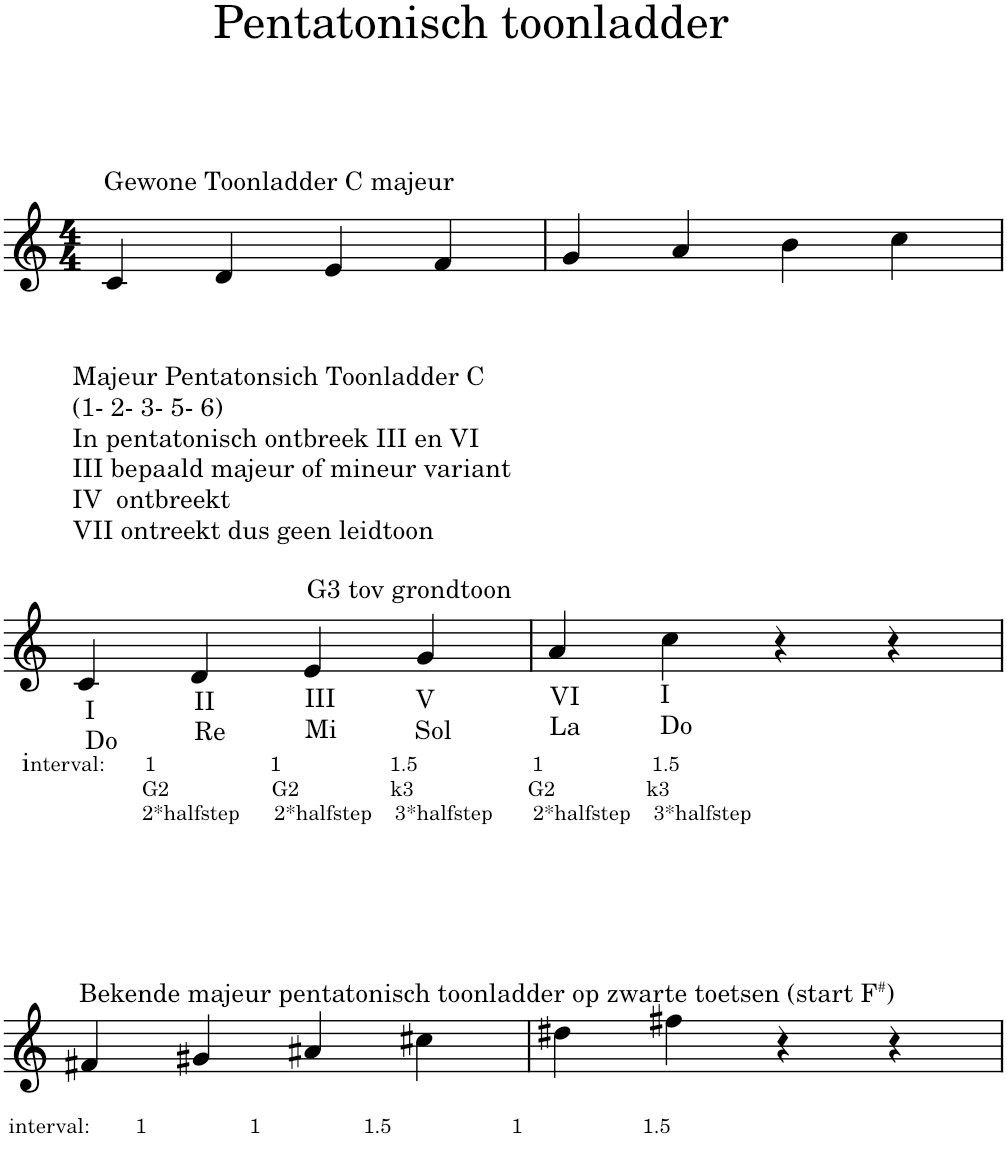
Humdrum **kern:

**kern
*part1
*staff1
*I"Piano
*I'Pno.
*clefG2
*k[]
*M4/4
=1
!LO:TX:a:t=Gewone Toonladder C majeur
4c/
4d/
4e/
4f/
=2
4g/
4a/
4b\
4cc\
!!LO:LB:g=z
=1
!LO:TX:a:t=Majeur Pentatonsich Toonladder C
!LO:TX:a:t=(1- 2- 3- 5- 6)
!LO:TX:a:t=In pentatonisch ontbreek III en VI
!LO:TX:a:t=III bepaald majeur of mineur variant
!LO:TX:a:t=IV  ontbreekt
!LO:TX:a:t=VII ontreekt dus geen leidtoon
!LO:TX:b:t=i
!LO:TX:b:t=nterval&colon;       1                    1                   1.5                    1                   1.5
!LO:TX:b:t=G2                  G2                k3                    G2                k3
!LO:TX:b:t=2*halfstep      2*halfstep    3*halfstep       2*halfstep    3*halfstep
!LO:TX:b:t=I
!LO:TX:b:t=Do
4c/
!LO:TX:b:t=II
!LO:TX:b:t=Re
4d/
!LO:TX:b:t=III
!LO:TX:b:t=Mi
!LO:TX:a:t=G3 tov grondtoon
4e/
!LO:TX:b:t=V
!LO:TX:b:t=Sol
4g/
=2
!LO:TX:b:t=VI
!LO:TX:b:t=La
4a/
!LO:TX:b:t=I
!LO:TX:b:t=Do
4cc\
4r
4r
!!LO:LB:g=z
=1
!LO:TX:a:t=Bekende majeur pentatonisch toonladder op zwarte toetsen (start F
!LO:TX:a:t=#
!LO:TX:a:t=)
!LO:TX:b:t=interval&colon;        1                  1                  1.5                     1                     1.5
4f#X/
4g#X/
4a#X/
4cc#X\
=2
4dd#X\
4ff#X\
4r
4r
=
*-
